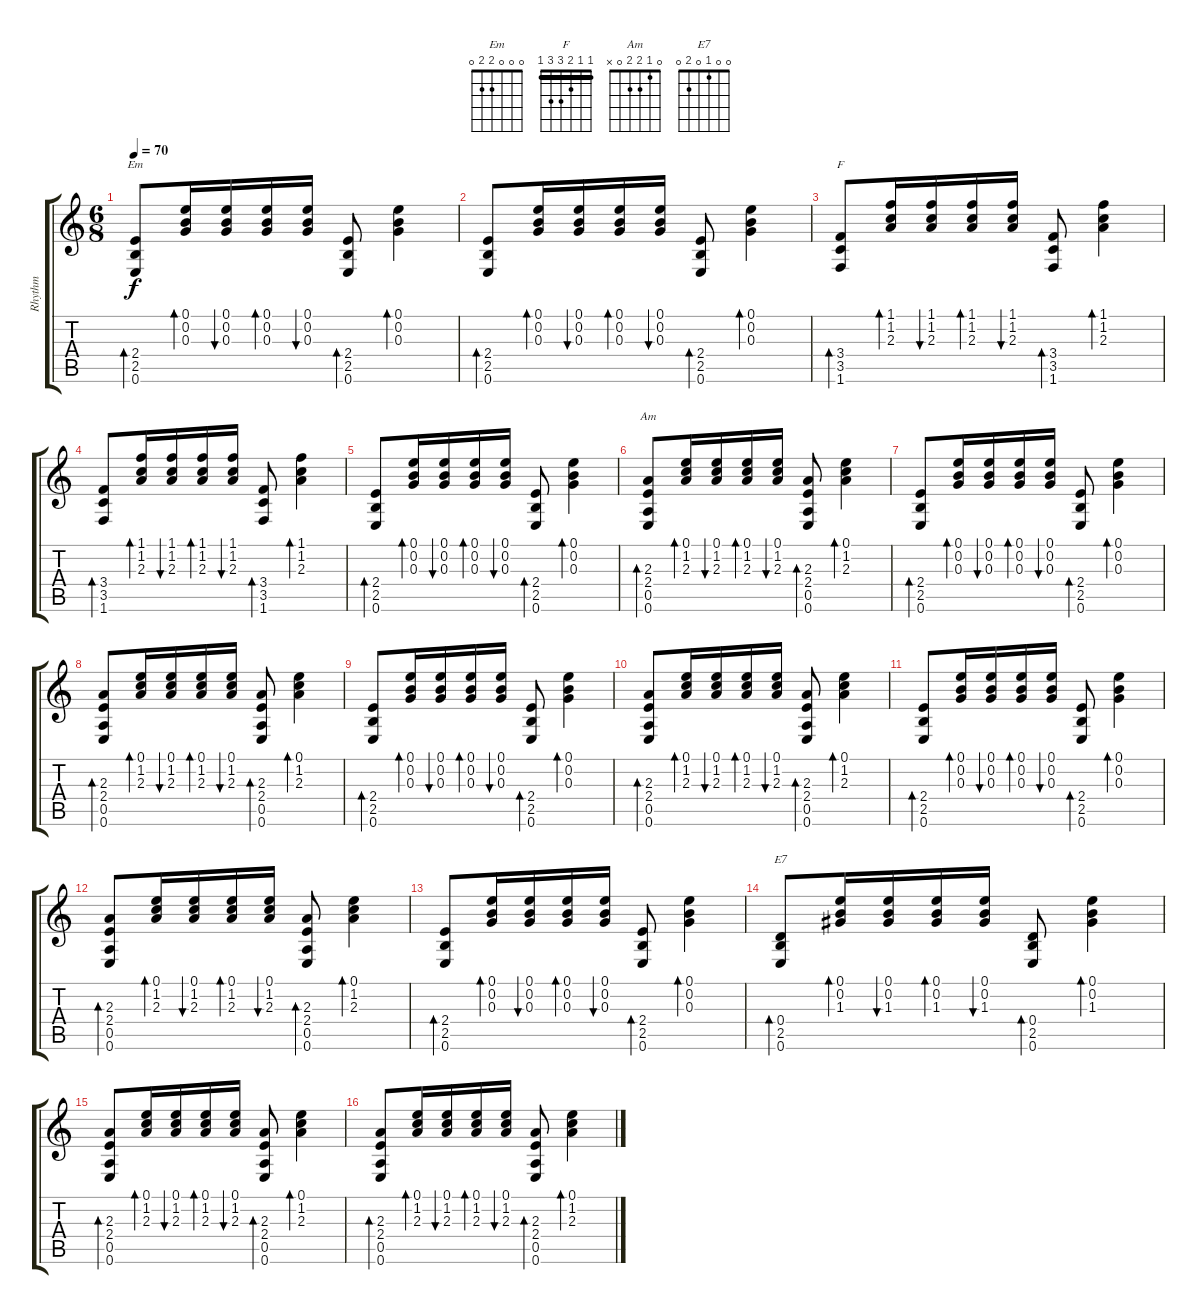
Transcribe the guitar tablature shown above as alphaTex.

\track ("Rhythm" "Rhythm") {instrument acousticguitarnylon}
\staff {score tabs}
\tuning (E4 B3 G3 D3 A2 E2) {hide}
\chord ("Em" 0 0 0 2 2 0)
\chord ("F" 1 1 2 3 3 1) {barre 1}
\chord ("Am" 0 1 2 2 0 x)
\chord ("E7" 0 0 1 0 2 0)
\ts (6 8)
\tempo 70
\clef g2
\ks c
(2.4 2.5 0.6).8{bd 30 ch "Em" dy f} (0.1 0.2 0.3).16{bd 30} (0.1 0.2 0.3).16{bu 30} (0.1 0.2 0.3).16{bd 30} (0.1 0.2 0.3).16{bu 30} (2.4 2.5 0.6).8{bd 30} (0.1 0.2 0.3).4{bd 30} |
(2.4 2.5 0.6).8{bd 30} (0.1 0.2 0.3).16{bd 30} (0.1 0.2 0.3).16{bu 30} (0.1 0.2 0.3).16{bd 30} (0.1 0.2 0.3).16{bu 30} (2.4 2.5 0.6).8{bd 30} (0.1 0.2 0.3).4{bd 30} |
(3.4 3.5 1.6).8{bd 30 ch "F"} (1.1 1.2 2.3).16{bd 30} (1.1 1.2 2.3).16{bu 30} (1.1 1.2 2.3).16{bd 30} (1.1 1.2 2.3).16{bu 30} (3.4 3.5 1.6).8{bd 30} (1.1 1.2 2.3).4{bd 30} |
(3.4 3.5 1.6).8{bd 30} (1.1 1.2 2.3).16{bd 30} (1.1 1.2 2.3).16{bu 30} (1.1 1.2 2.3).16{bd 30} (1.1 1.2 2.3).16{bu 30} (3.4 3.5 1.6).8{bd 30} (1.1 1.2 2.3).4{bd 30} |
(2.4 2.5 0.6).8{bd 30} (0.1 0.2 0.3).16{bd 30} (0.1 0.2 0.3).16{bu 30} (0.1 0.2 0.3).16{bd 30} (0.1 0.2 0.3).16{bu 30} (2.4 2.5 0.6).8{bd 30} (0.1 0.2 0.3).4{bd 30} |
(2.3 2.4 0.5 0.6).8{bd 30 ch "Am"} (0.1 1.2 2.3).16{bd 30} (0.1 1.2 2.3).16{bu 30} (0.1 1.2 2.3).16{bd 30} (0.1 1.2 2.3).16{bu 30} (2.3 2.4 0.5 0.6).8{bd 30} (0.1 1.2 2.3).4{bd 30} |
(2.4 2.5 0.6).8{bd 30} (0.1 0.2 0.3).16{bd 30} (0.1 0.2 0.3).16{bu 30} (0.1 0.2 0.3).16{bd 30} (0.1 0.2 0.3).16{bu 30} (2.4 2.5 0.6).8{bd 30} (0.1 0.2 0.3).4{bd 30} |
(2.3 2.4 0.5 0.6).8{bd 30} (0.1 1.2 2.3).16{bd 30} (0.1 1.2 2.3).16{bu 30} (0.1 1.2 2.3).16{bd 30} (0.1 1.2 2.3).16{bu 30} (2.3 2.4 0.5 0.6).8{bd 30} (0.1 1.2 2.3).4{bd 30} |
(2.4 2.5 0.6).8{bd 30} (0.1 0.2 0.3).16{bd 30} (0.1 0.2 0.3).16{bu 30} (0.1 0.2 0.3).16{bd 30} (0.1 0.2 0.3).16{bu 30} (2.4 2.5 0.6).8{bd 30} (0.1 0.2 0.3).4{bd 30} |
(2.3 2.4 0.5 0.6).8{bd 30} (0.1 1.2 2.3).16{bd 30} (0.1 1.2 2.3).16{bu 30} (0.1 1.2 2.3).16{bd 30} (0.1 1.2 2.3).16{bu 30} (2.3 2.4 0.5 0.6).8{bd 30} (0.1 1.2 2.3).4{bd 30} |
(2.4 2.5 0.6).8{bd 30} (0.1 0.2 0.3).16{bd 30} (0.1 0.2 0.3).16{bu 30} (0.1 0.2 0.3).16{bd 30} (0.1 0.2 0.3).16{bu 30} (2.4 2.5 0.6).8{bd 30} (0.1 0.2 0.3).4{bd 30} |
(2.3 2.4 0.5 0.6).8{bd 30} (0.1 1.2 2.3).16{bd 30} (0.1 1.2 2.3).16{bu 30} (0.1 1.2 2.3).16{bd 30} (0.1 1.2 2.3).16{bu 30} (2.3 2.4 0.5 0.6).8{bd 30} (0.1 1.2 2.3).4{bd 30} |
(2.4 2.5 0.6).8{bd 30} (0.1 0.2 0.3).16{bd 30} (0.1 0.2 0.3).16{bu 30} (0.1 0.2 0.3).16{bd 30} (0.1 0.2 0.3).16{bu 30} (2.4 2.5 0.6).8{bd 30} (0.1 0.2 0.3).4{bd 30} |
(0.4 2.5 0.6).8{bd 30 ch "E7"} (0.1 0.2 1.3).16{bd 30} (0.1 0.2 1.3).16{bu 30} (0.1 0.2 1.3).16{bd 30} (0.1 0.2 1.3).16{bu 30} (0.4 2.5 0.6).8{bd 30} (0.1 0.2 1.3).4{bd 30} |
(2.3 2.4 0.5 0.6).8{bd 30} (0.1 1.2 2.3).16{bd 30} (0.1 1.2 2.3).16{bu 30} (0.1 1.2 2.3).16{bd 30} (0.1 1.2 2.3).16{bu 30} (2.3 2.4 0.5 0.6).8{bd 30} (0.1 1.2 2.3).4{bd 30} |
(2.3 2.4 0.5 0.6).8{bd 30} (0.1 1.2 2.3).16{bd 30} (0.1 1.2 2.3).16{bu 30} (0.1 1.2 2.3).16{bd 30} (0.1 1.2 2.3).16{bu 30} (2.3 2.4 0.5 0.6).8{bd 30} (0.1 1.2 2.3).4{bd 30}
